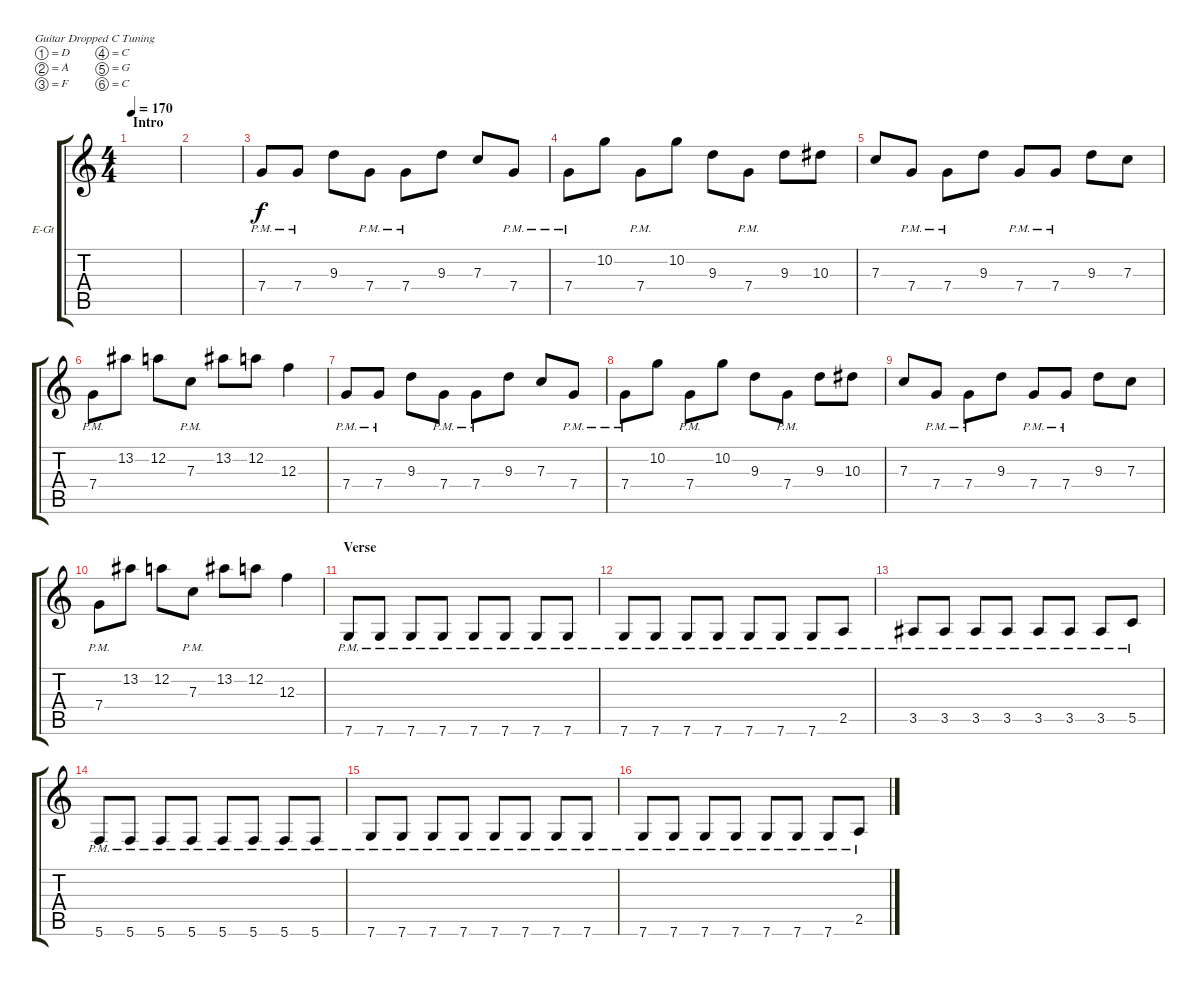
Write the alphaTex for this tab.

\bracketExtendMode groupsimilarinstruments
\firstSystemTrackNameOrientation horizontal
\otherSystemsTrackNameOrientation horizontal
\track ("Whakaio Taahi" "E-Gt") {instrument distortionguitar}
\staff {score tabs}
\tuning (D4 A3 F3 C3 G2 C2)
\ts (4 4)
\section ("" "Intro")
\tempo 170
\clef g2
\ks c
|
|
7.4{pm}.8 7.4{pm}.8 9.3.8 7.4{pm}.8 7.4{pm}.8 9.3.8 7.3.8 7.4{pm}.8 |
7.4{pm}.8 10.2.8 7.4{pm}.8 10.2.8 9.3.8 7.4{pm}.8 9.3.8 10.3.8 |
7.3.8 7.4{pm}.8 7.4{pm}.8 9.3.8 7.4{pm}.8 7.4{pm}.8 9.3.8 7.3.8 |
7.4{pm}.8 13.2.8 12.2.8 7.3{pm}.8 13.2.8 12.2.8 12.3.4 |
7.4{pm}.8 7.4{pm}.8 9.3.8 7.4{pm}.8 7.4{pm}.8 9.3.8 7.3.8 7.4{pm}.8 |
7.4{pm}.8 10.2.8 7.4{pm}.8 10.2.8 9.3.8 7.4{pm}.8 9.3.8 10.3.8 |
7.3.8 7.4{pm}.8 7.4{pm}.8 9.3.8 7.4{pm}.8 7.4{pm}.8 9.3.8 7.3.8 |
7.4{pm}.8 13.2.8 12.2.8 7.3{pm}.8 13.2.8 12.2.8 12.3.4 |
\section ("" "Verse")
7.6{pm}.8 7.6{pm}.8 7.6{pm}.8 7.6{pm}.8 7.6{pm}.8 7.6{pm}.8 7.6{pm}.8 7.6{pm}.8 |
7.6{pm}.8 7.6{pm}.8 7.6{pm}.8 7.6{pm}.8 7.6{pm}.8 7.6{pm}.8 7.6{pm}.8 2.5{pm}.8 |
3.5{pm}.8 3.5{pm}.8 3.5{pm}.8 3.5{pm}.8 3.5{pm}.8 3.5{pm}.8 3.5{pm}.8 5.5{pm}.8 |
5.6{pm}.8 5.6{pm}.8 5.6{pm}.8 5.6{pm}.8 5.6{pm}.8 5.6{pm}.8 5.6{pm}.8 5.6{pm}.8 |
7.6{pm}.8 7.6{pm}.8 7.6{pm}.8 7.6{pm}.8 7.6{pm}.8 7.6{pm}.8 7.6{pm}.8 7.6{pm}.8 |
7.6{pm}.8 7.6{pm}.8 7.6{pm}.8 7.6{pm}.8 7.6{pm}.8 7.6{pm}.8 7.6{pm}.8 2.5{pm}.8
